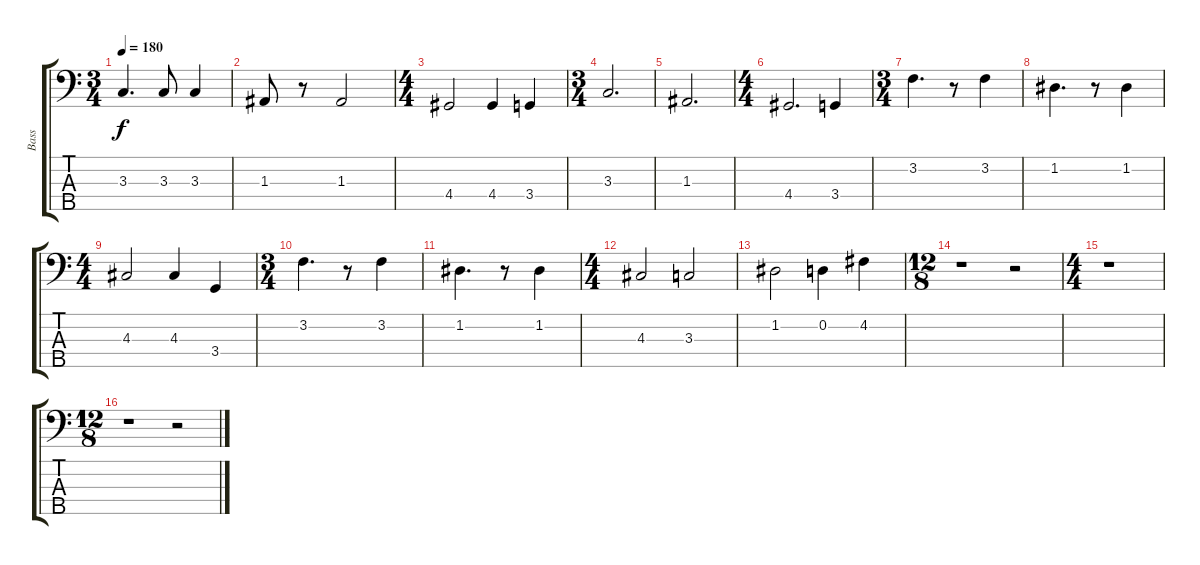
\track ("Bass" "Bass") {instrument slapbass2}
\staff {score tabs}
\tuning (G2 D2 A1 E1 B0) {hide}
\ts (3 4)
\tempo 180
\clef f4
\ks c
3.3.4{d dy f} 3.3.8 3.3.4 |
1.3.8 r.8 1.3.2 |
\ts (4 4)
4.4.2 4.4.4 3.4.4 |
\ts (3 4)
3.3.2{d} |
1.3.2{d} |
\ts (4 4)
4.4.2{d} 3.4.4 |
\ts (3 4)
3.2.4{d} r.8 3.2.4 |
1.2.4{d} r.8 1.2.4 |
\ts (4 4)
4.3.2 4.3.4 3.4.4 |
\ts (3 4)
3.2.4{d} r.8 3.2.4 |
1.2.4{d} r.8 1.2.4 |
\ts (4 4)
4.3.2 3.3.2 |
1.2.2 0.2.4 4.2.4 |
\ts (12 8)
r.1 r.2 |
\ts (4 4)
r.1 |
\ts (12 8)
r.1 r.2
